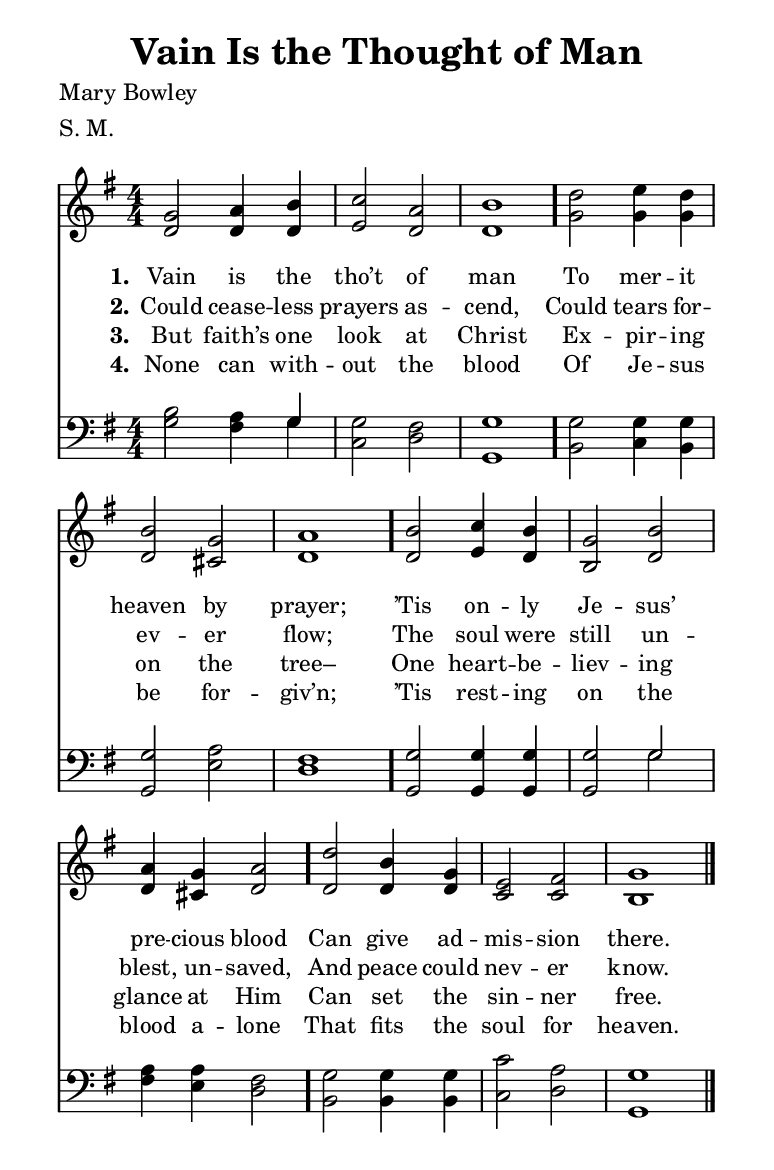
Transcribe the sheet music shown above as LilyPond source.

\include "common/global.ily"
\paper {
  \include "common/paper.ily"
  ragged-bottom = ##t
  ragged-last-bottom = ##t
  systems-per-page = ##f
}

\header{
  %gospel
  hymnnumber = "50"
  title = "Vain Is the Thought of Man"
  tunename = "Moreland"
  meter = "S. M."
  poet = "Mary Bowley"
  composer = ""
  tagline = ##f
}

% for fermata in MIDI
ta = { \tempo 4=110 }
tb = { \tempo 4=55  }

patternAA = { c2 c4 c4 | c2 c2 | c1 }
patternAB = { c2 c4 c4 | c2 c2 | c4 c4 c2 }

global = {
  \include "common/overrides.ily"
  \override Staff.TimeSignature.style = #'numbered
  \time 4/4
  \override Score.MetronomeMark.transparent = ##t % hide all fermata changes too
  \ta
  \key g \major
  \autoBeamOff
}

notesSoprano = {
\global
\relative c'' {

  \changePitch \patternAA { g a b | c a | b }
  \changePitch \patternAA { d e d | b g | a }
  \changePitch \patternAB { b c b | g b | a g a }
  \changePitch \patternAA { d b g | e fis | g }

  \bar "|."

}
}

notesAlto = {
\global
\relative e' {

  \changePitch \patternAA { d d d | e d | d }
  \changePitch \patternAA { g g g | d cis | d }
  \changePitch \patternAB { d e d | b d | d cis d }
  \changePitch \patternAA { d d d | c c | b }

}
}

notesTenor = {
\global
\relative a {

  \changePitch \patternAA { b a g | g fis | g }
  \changePitch \patternAA { g g g | g a | fis }
  \changePitch \patternAB { g g g | g g | a a fis }
  \changePitch \patternAA { g g g | c a | g }

}
}

notesBass = {
\global
\relative f {

  \changePitch \patternAA { g fis g | c, d | g, }
  \changePitch \patternAA { b c b | g e' | d }
  \changePitch \patternAB { g, g g | g g' | fis e d }
  \changePitch \patternAA { b b b | c d | g, }

}
}

wordsA = \lyricmode {
\set stanza = "1."

Vain is the tho’t of man \bar "."
To mer -- it heaven by prayer; \bar "."
’Tis on -- ly Je -- sus’ pre -- cious blood \bar "."
Can give ad -- mis -- sion there. \bar "."

}

wordsB = \lyricmode {
\set stanza = "2."

Could cease -- less prayers as -- cend,
Could tears for -- ev -- er flow;
The soul were still un -- blest, un -- saved,
And peace could nev -- er know.

}

wordsC = \lyricmode {
\set stanza = "3."

But faith’s one look at Christ
Ex -- pir -- ing on the tree–
One heart -- be -- liev -- ing glance at Him
Can set the sin -- ner free.

}

wordsD = \lyricmode {
\set stanza = "4."

None can with -- out the blood
Of Je -- sus be for -- giv’n;
’Tis rest -- ing on the blood a -- lone
That fits the soul for heaven.

}

\score {
  \context ChoirStaff <<
    \context Staff = upper <<
      \set Staff.autoBeaming = ##f
      \set ChoirStaff.systemStartDelimiter = #'SystemStartBar
      \set ChoirStaff.printPartCombineTexts = ##f
      \partcombine #'(2 . 9) \notesSoprano \notesAlto
      \context NullVoice = sopranos { \voiceOne << \notesSoprano >> }
      \context Lyrics = one   \lyricsto sopranos \wordsA
      \context Lyrics = two   \lyricsto sopranos \wordsB
      \context Lyrics = three \lyricsto sopranos \wordsC
      \context Lyrics = four  \lyricsto sopranos \wordsD
    >>
    \context Staff = men <<
      \set Staff.autoBeaming = ##f
      \clef bass
      \set ChoirStaff.printPartCombineTexts = ##f
      \partcombine #'(2 . 9) \notesTenor \notesBass
    >>
  >>
  \layout {
    \include "common/layout.ily"
  }
  \midi{
    \include "common/midi.ily"
  }
}

\version "2.19.49"  % necessary for upgrading to future LilyPond versions.

% vi:set et ts=2 sw=2 ai nocindent syntax=lilypond:
